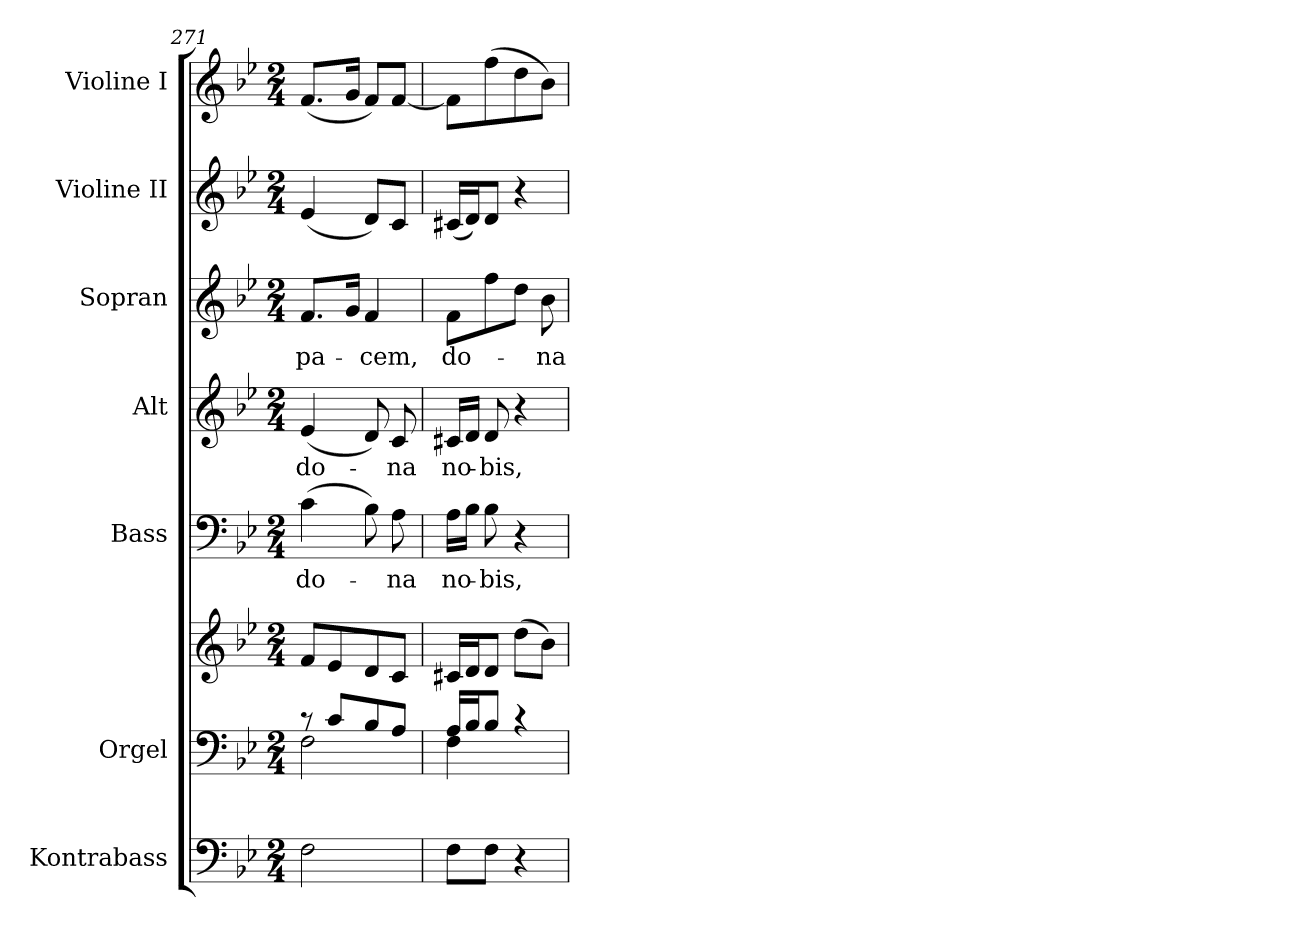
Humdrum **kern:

**kern	**kern	**kern	**kern	**text	**kern	**text	**kern	**text	**kern	**kern
*part7	*part6	*part6	*part5	*part5	*part4	*part4	*part3	*part3	*part2	*part1
*staff8	*staff7	*staff6	*staff5	*staff5	*staff4	*staff4	*staff3	*staff3	*staff2	*staff1
*I"Kontrabass	*I"Orgel	*	*I"Bass	*	*I"Alt	*	*I"Sopran	*	*I"Violine II	*I"Violine I
*I'Kb.	*I'Org.	*	*I'B	*	*I'A	*	*I'S	*	*I'Vl. II	*I'Vl. I
*clefF4	*clefF4	*clefG2	*clefF4	*	*clefG2	*	*clefG2	*	*clefG2	*clefG2
*ITrd7c12	*	*	*	*	*	*	*	*	*	*
*k[b-e-]	*k[b-e-]	*k[b-e-]	*k[b-e-]	*	*k[b-e-]	*	*k[b-e-]	*	*k[b-e-]	*k[b-e-]
*B-:	*B-:	*B-:	*B-:	*	*B-:	*	*B-:	*	*B-:	*B-:
*M2/4	*M2/4	*M2/4	*M2/4	*	*M2/4	*	*M2/4	*	*M2/4	*M2/4
=271	=271	=271	=271	=271	=271	=271	=271	=271	=271	=271
*	*^	*	*	*	*	*	*	*	*	*
!	!	!	!	!	!LO:LY:b	!	!LO:LY:b	!	!LO:LY:b	!	!
2FF\	8rc	2F\	8f/L	(>4c\	do-	(<4e-/	do-	8.f/L	pa-	(<4e-/	(<8.f/L
.	8c/L	.	8e-/	.	.	.	.	.	.	.	.
.	.	.	.	.	.	.	.	16g/Jk	.	.	16g/Jk
!	!	!	!	!	!	!	!	!	!LO:LY:b	!	!
.	8B-/	.	8d/	8B-\)	.	8d/)	.	4f/	-cem,	8d/L)	8f/L)
!	!	!	!	!	!LO:LY:b	!	!LO:LY:b	!	!	!	!
.	8A/J	.	8c/J	8A\	-na	8c/	-na	.	.	8c/J	[8f/J
=272	=272	=272	=272	=272	=272	=272	=272	=272	=272	=272	=272
!	!	!	!	!	!LO:LY:b	!	!LO:LY:b	!	!LO:LY:b	!	!
8FF\L	16A/LL	4F\	16c#X/LL	16A\LL	no-	16c#X/LL	no-	8f\L	do-	(<16c#X/LL	8f\L]
.	16B-/J	.	16d/J	16B-\JJ	.	16d/JJ	.	.	.	16d/J)	.
!	!	!	!	!	!LO:LY:b	!	!LO:LY:b	!	!	!	!
8FF\J	8B-/J	.	8d/J	8B-\	-bis,	8d/	-bis,	8ff\	.	8d/J	(>8ff\
4r	4rc	4ryy	(>8dd\L	4r	.	4r	.	8dd\J	.	4r	8dd\
!	!	!	!	!	!	!	!	!	!LO:LY:b	!	!
.	.	.	8b-\J)	.	.	.	.	8b-\	-na	.	8b-\J)
*	*v	*v	*	*	*	*	*	*	*	*	*
=	=	=	=	=	=	=	=	=	=	=
*-	*-	*-	*-	*-	*-	*-	*-	*-	*-	*-
